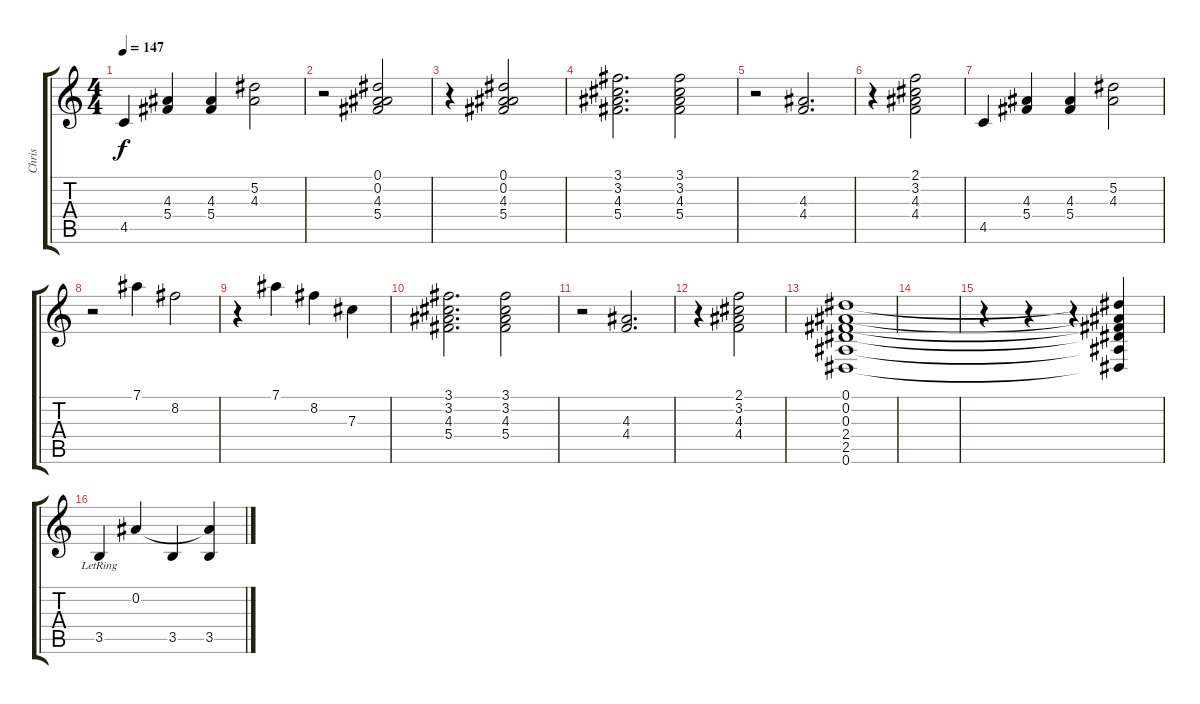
\track ("Chris" "Chris") {instrument distortionguitar}
\staff {score tabs}
\tuning (Eb4 Bb3 Gb3 Db3 Ab2 Eb2) {hide}
\ts (4 4)
\tempo 147
\clef g2
\ks c
4.5.4{dy f} (4.3 5.4).4 (4.3 5.4).4 (5.2 4.3).2 |
r.2 (0.1 0.2 4.3 5.4).2 |
r.4 (0.1 0.2 4.3 5.4).2 |
(3.1 3.2 4.3 5.4).2{d} (3.1 3.2 4.3 5.4).2 |
r.2 (4.3 4.4).2{d} |
r.4 (2.1 3.2 4.3 4.4).2 |
4.5.4 (4.3 5.4).4 (4.3 5.4).4 (5.2 4.3).2 |
r.2 7.1.4 8.2.2 |
r.4 7.1.4 8.2.4 7.3.4 |
(3.1 3.2 4.3 5.4).2{d} (3.1 3.2 4.3 5.4).2 |
r.2 (4.3 4.4).2{d} |
r.4 (2.1 3.2 4.3 4.4).2 |
(0.1 0.2 0.3 2.4 2.5 0.6).1 |
|
r.4 r.4 r.4 (0.1{t} 0.2{t} 0.3{t} 2.4{t} 2.5{t} 0.6{t}).4 |
3.5{lr}.4{volume 10} 0.2.4 3.5.4 (0.2{t} 3.5).4
